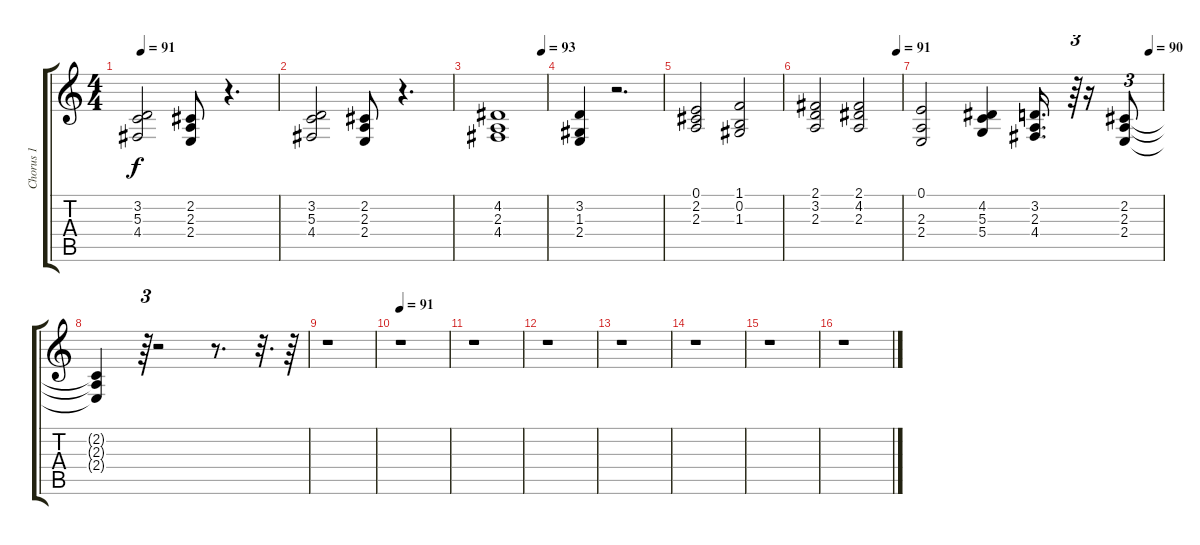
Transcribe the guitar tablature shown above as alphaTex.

\track ("Chorus 1" "Chorus 1") {instrument voiceoohs}
\staff {score tabs}
\tuning (E4 B3 G3 D3 A2 E2) {hide}
\ts (4 4)
\tempo 91
\clef g2
\ks c
(3.2 5.3 4.4).2{dy f} (2.2 2.3 2.4).8 r.4{d} |
(3.2 5.3 4.4).2 (2.2 2.3 2.4).8 r.4{d} |
\tempo (93 0.90625)
(4.2 2.3 4.4).1 |
(3.2 1.3 2.4).4 r.2{d} |
(0.1 2.2 2.3).2 (1.1 0.2 1.3).2 |
\tempo (91 0.9479166666666666)
(2.1 3.2 2.3).2 (2.1 4.2 2.3).2 |
\tempo (90 0.9479166666666666)
(0.1 2.3 2.4).2 (4.2 5.3 5.4).4 (3.2 2.3 4.4).16{d} r.64{tu (3 2)} r.16 (2.2 2.3 2.4).8{tu (3 2)} |
(2.2{t} 2.3{t} 2.4{t}).4 r.64{tu (3 2)} r.2 r.8{d} r.32{d} r.64 |
r.1 |
\tempo 91
r.1 |
r.1 |
r.1 |
r.1 |
r.1 |
r.1 |
r.1
